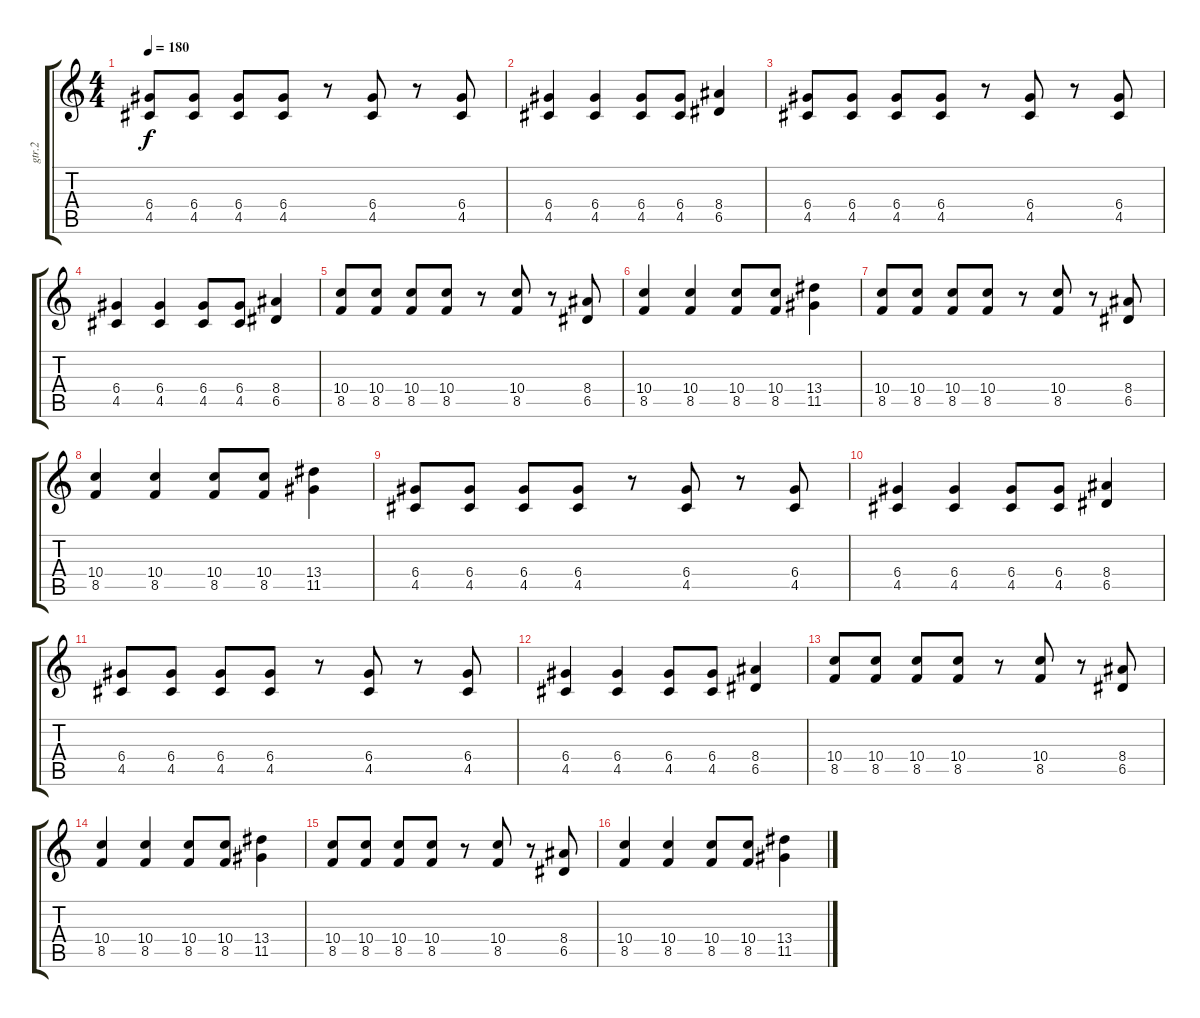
\track ("gtr.2" "gtr.2") {instrument overdrivenguitar}
\staff {score tabs}
\tuning (E4 B3 G3 D3 A2 E2) {hide}
\ts (4 4)
\tempo 180
\clef g2
\ks c
(6.4 4.5).8{dy f} (6.4 4.5).8 (6.4 4.5).8 (6.4 4.5).8 r.8 (6.4 4.5).8 r.8 (6.4 4.5).8 |
(6.4 4.5).4 (6.4 4.5).4 (6.4 4.5).8 (6.4 4.5).8 (8.4 6.5).4 |
(6.4 4.5).8 (6.4 4.5).8 (6.4 4.5).8 (6.4 4.5).8 r.8 (6.4 4.5).8 r.8 (6.4 4.5).8 |
(6.4 4.5).4 (6.4 4.5).4 (6.4 4.5).8 (6.4 4.5).8 (8.4 6.5).4 |
(10.4 8.5).8 (10.4 8.5).8 (10.4 8.5).8 (10.4 8.5).8 r.8 (10.4 8.5).8 r.8 (8.4 6.5).8 |
(10.4 8.5).4 (10.4 8.5).4 (10.4 8.5).8 (10.4 8.5).8 (13.4 11.5).4 |
(10.4 8.5).8 (10.4 8.5).8 (10.4 8.5).8 (10.4 8.5).8 r.8 (10.4 8.5).8 r.8 (8.4 6.5).8 |
(10.4 8.5).4 (10.4 8.5).4 (10.4 8.5).8 (10.4 8.5).8 (13.4 11.5).4 |
(6.4 4.5).8 (6.4 4.5).8 (6.4 4.5).8 (6.4 4.5).8 r.8 (6.4 4.5).8 r.8 (6.4 4.5).8 |
(6.4 4.5).4 (6.4 4.5).4 (6.4 4.5).8 (6.4 4.5).8 (8.4 6.5).4 |
(6.4 4.5).8 (6.4 4.5).8 (6.4 4.5).8 (6.4 4.5).8 r.8 (6.4 4.5).8 r.8 (6.4 4.5).8 |
(6.4 4.5).4 (6.4 4.5).4 (6.4 4.5).8 (6.4 4.5).8 (8.4 6.5).4 |
(10.4 8.5).8 (10.4 8.5).8 (10.4 8.5).8 (10.4 8.5).8 r.8 (10.4 8.5).8 r.8 (8.4 6.5).8 |
(10.4 8.5).4 (10.4 8.5).4 (10.4 8.5).8 (10.4 8.5).8 (13.4 11.5).4 |
(10.4 8.5).8 (10.4 8.5).8 (10.4 8.5).8 (10.4 8.5).8 r.8 (10.4 8.5).8 r.8 (8.4 6.5).8 |
(10.4 8.5).4 (10.4 8.5).4 (10.4 8.5).8 (10.4 8.5).8 (13.4 11.5).4
